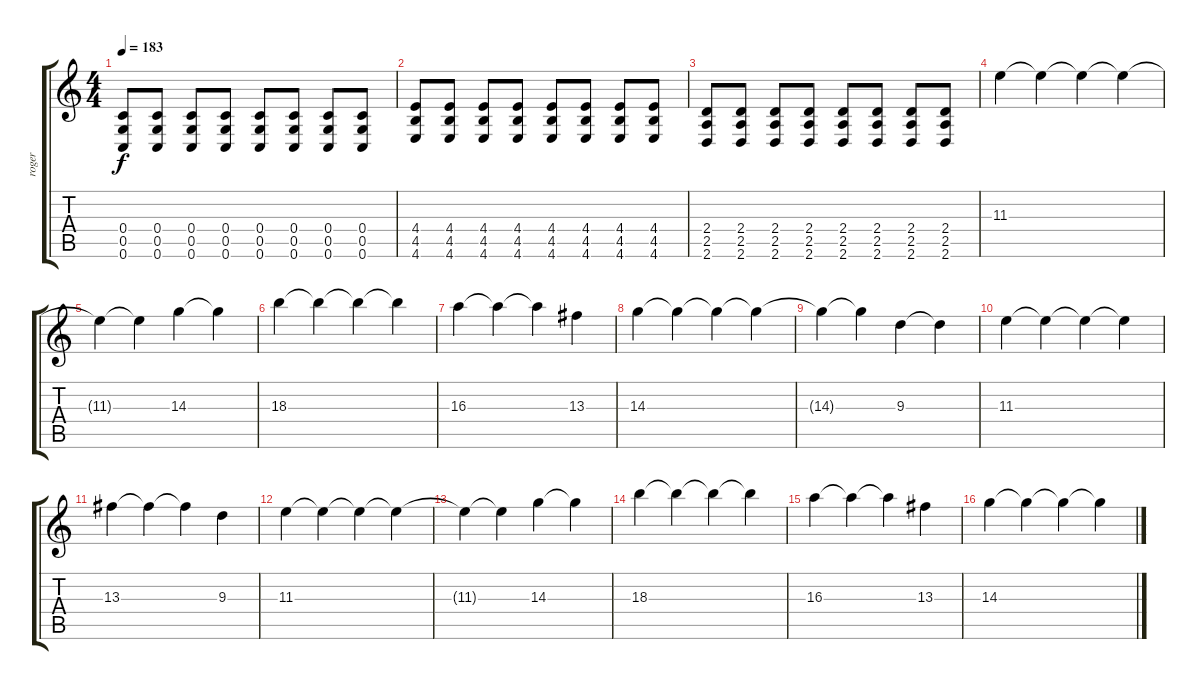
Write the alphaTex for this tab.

\track ("roger" "roger") {instrument overdrivenguitar}
\staff {score tabs}
\tuning (D4 A3 F3 C3 G2 C2) {hide}
\ts (4 4)
\tempo 183
\clef g2
\ks c
(0.4 0.5 0.6).8{dy f} (0.4 0.5 0.6).8 (0.4 0.5 0.6).8 (0.4 0.5 0.6).8 (0.4 0.5 0.6).8 (0.4 0.5 0.6).8 (0.4 0.5 0.6).8 (0.4 0.5 0.6).8 |
(4.4 4.5 4.6).8 (4.4 4.5 4.6).8 (4.4 4.5 4.6).8 (4.4 4.5 4.6).8 (4.4 4.5 4.6).8 (4.4 4.5 4.6).8 (4.4 4.5 4.6).8 (4.4 4.5 4.6).8 |
(2.4 2.5 2.6).8 (2.4 2.5 2.6).8 (2.4 2.5 2.6).8 (2.4 2.5 2.6).8 (2.4 2.5 2.6).8 (2.4 2.5 2.6).8 (2.4 2.5 2.6).8 (2.4 2.5 2.6).8 |
11.3.4{instrument distortionguitar} 11.3{t}.4 11.3{t}.4 11.3{t}.4 |
11.3{t}.4 11.3{t}.4 14.3.4 14.3{t}.4 |
18.3.4 18.3{t}.4 18.3{t}.4 18.3{t}.4 |
16.3.4 16.3{t}.4 16.3{t}.4 13.3.4 |
14.3.4 14.3{t}.4 14.3{t}.4 14.3{t}.4 |
14.3{t}.4 14.3{t}.4 9.3.4 9.3{t}.4 |
11.3.4 11.3{t}.4 11.3{t}.4 11.3{t}.4 |
13.3.4 13.3{t}.4 13.3{t}.4 9.3.4 |
11.3.4{instrument distortionguitar} 11.3{t}.4 11.3{t}.4 11.3{t}.4 |
11.3{t}.4 11.3{t}.4 14.3.4 14.3{t}.4 |
18.3.4 18.3{t}.4 18.3{t}.4 18.3{t}.4 |
16.3.4 16.3{t}.4 16.3{t}.4 13.3.4 |
14.3.4 14.3{t}.4 14.3{t}.4 14.3{t}.4
